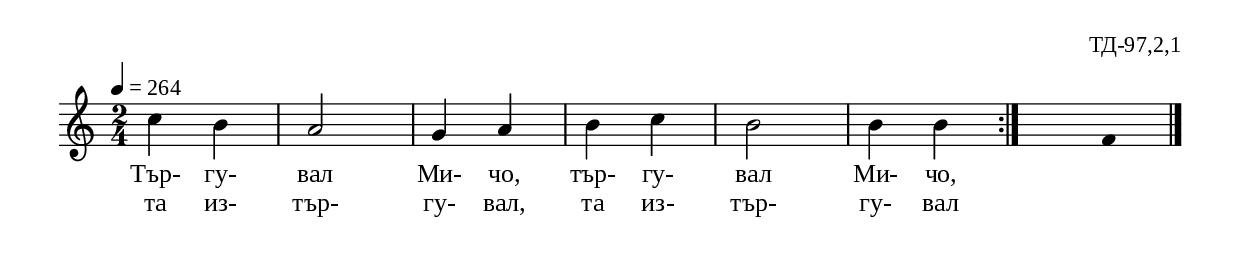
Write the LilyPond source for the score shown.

%{
laz_097_2_01
%}

\include "td-preamble.ly"

\score {
\relative c'' {
 \tempo 4 = 264
 \time 2/4
c4 b | a2 | g4 a | b c | b2 | b4 b
 \bar ":|" 
s4 \fixB f
 \bar "|."
}
\addlyrics { Тър- гу- вал Ми- чо, тър- гу- вал Ми- чо, }
\addlyrics { та из- тър- гу- вал, та из- тър- гу- вал }
%
\layout {
  indent = #0
  line-width = 190\mm
  ragged-right=##f
}
%
\midi { 
	\context {
		\Score
		tempoWholesPerMinute = #(ly:make-moment 264 4)
		}
	}
}
%
\header{
  opus = "ТД-97,2,1"
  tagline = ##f
}


